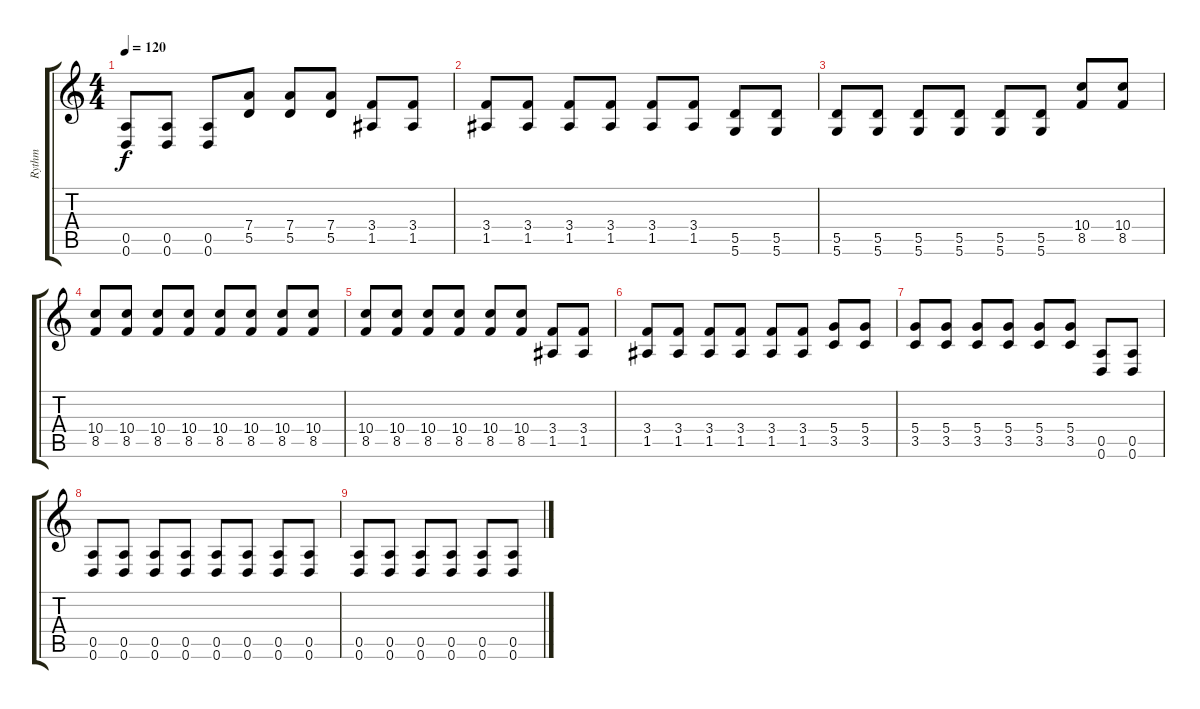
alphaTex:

\track ("Rythm" "Rythm") {instrument overdrivenguitar}
\staff {score tabs}
\tuning (E4 B3 G3 D3 A2 D2) {hide}
\ts (4 4)
\tempo 120
\clef g2
\ks c
(0.5 0.6).8{dy f} (0.5 0.6).8 (0.5 0.6).8 (7.4 5.5).8 (7.4 5.5).8 (7.4 5.5).8 (3.4 1.5).8 (3.4 1.5).8 |
(3.4 1.5).8 (3.4 1.5).8 (3.4 1.5).8 (3.4 1.5).8 (3.4 1.5).8 (3.4 1.5).8 (5.5 5.6).8 (5.5 5.6).8 |
(5.5 5.6).8 (5.5 5.6).8 (5.5 5.6).8 (5.5 5.6).8 (5.5 5.6).8 (5.5 5.6).8 (10.4 8.5).8 (10.4 8.5).8 |
(10.4 8.5).8 (10.4 8.5).8 (10.4 8.5).8 (10.4 8.5).8 (10.4 8.5).8 (10.4 8.5).8 (10.4 8.5).8 (10.4 8.5).8 |
(10.4 8.5).8 (10.4 8.5).8 (10.4 8.5).8 (10.4 8.5).8 (10.4 8.5).8 (10.4 8.5).8 (3.4 1.5).8 (3.4 1.5).8 |
(3.4 1.5).8 (3.4 1.5).8 (3.4 1.5).8 (3.4 1.5).8 (3.4 1.5).8 (3.4 1.5).8 (5.4 3.5).8 (5.4 3.5).8 |
(5.4 3.5).8 (5.4 3.5).8 (5.4 3.5).8 (5.4 3.5).8 (5.4 3.5).8 (5.4 3.5).8 (0.5 0.6).8 (0.5 0.6).8 |
(0.5 0.6).8 (0.5 0.6).8 (0.5 0.6).8 (0.5 0.6).8 (0.5 0.6).8 (0.5 0.6).8 (0.5 0.6).8 (0.5 0.6).8 |
(0.5 0.6).8 (0.5 0.6).8 (0.5 0.6).8 (0.5 0.6).8 (0.5 0.6).8 (0.5 0.6).8
